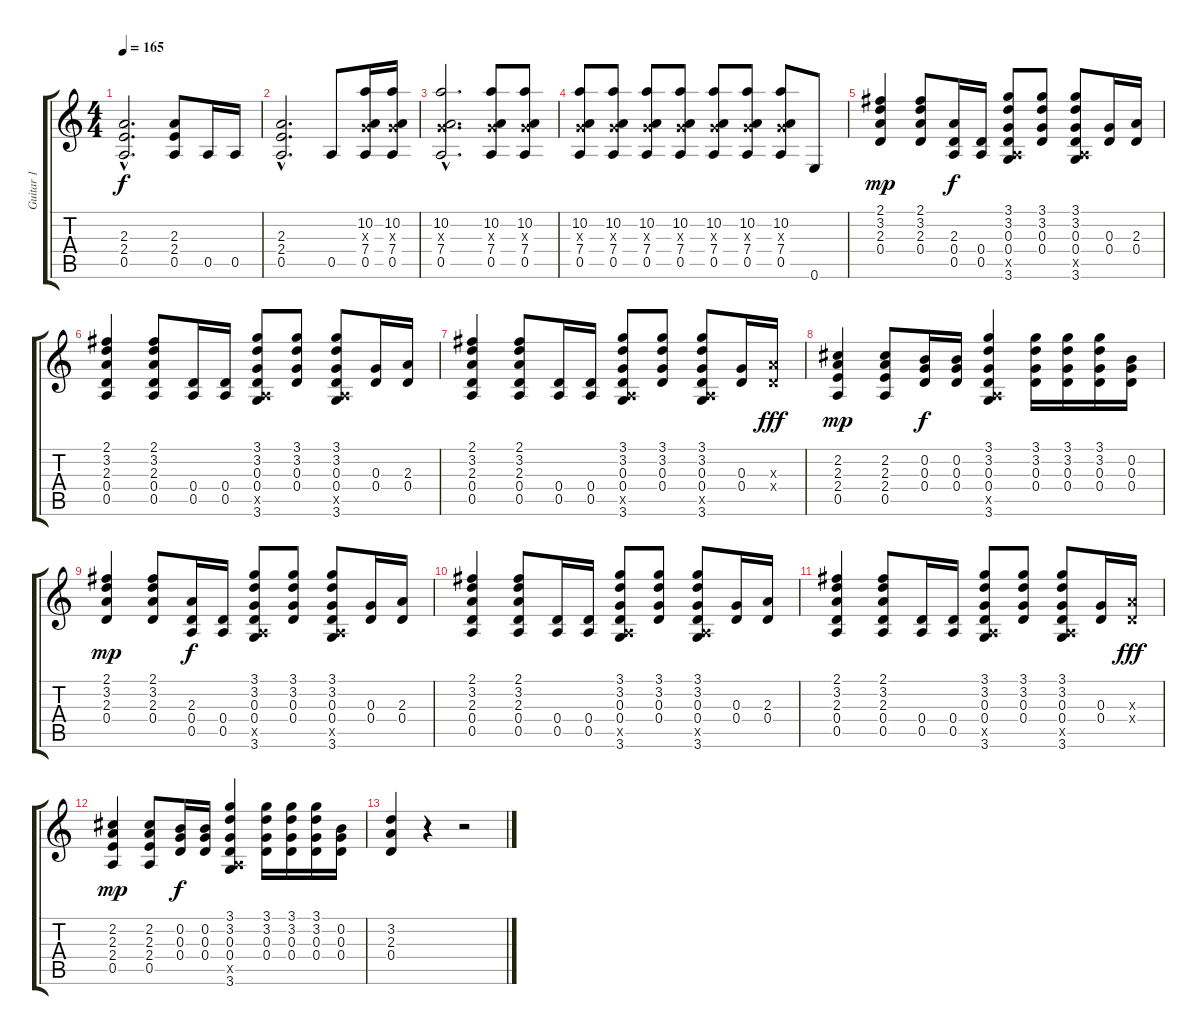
\track ("Guitar 1" "Guitar 1") {instrument overdrivenguitar}
\staff {score tabs}
\tuning (E4 B3 G3 D3 A2 E2) {hide}
\ts (4 4)
\tempo 165
\clef g2
\ks c
(2.3{hac} 2.4{hac} 0.5{hac}).2{d dy f} (2.3 2.4 0.5).8 0.5.16 0.5.16 |
(2.3{hac} 2.4{hac} 0.5{hac}).2{d} 0.5.8 (10.2 0.3{x} 7.4 0.5).16 (10.2 0.3{x} 7.4 0.5).16 |
(10.2{hac} 0.3{hac x} 7.4{hac} 0.5{hac}).2{d} (10.2 0.3{x} 7.4 0.5).8 (10.2 0.3{x} 7.4 0.5).8 |
(10.2 0.3{x} 7.4 0.5).8 (10.2 0.3{x} 7.4 0.5).8 (10.2 0.3{x} 7.4 0.5).8 (10.2 0.3{x} 7.4 0.5).8 (10.2 0.3{x} 7.4 0.5).8 (10.2 0.3{x} 7.4 0.5).8 (10.2 0.3{x} 7.4 0.5).8 0.6.8 |
(2.1 3.2 2.3 0.4).4{dy mp} (2.1 3.2 2.3 0.4).8 (2.3 0.4 0.5).16{dy f} (0.4 0.5).16 (3.1 3.2 0.3 0.4 0.5{x} 3.6).8 (3.1 3.2 0.3 0.4).8 (3.1 3.2 0.3 0.4 0.5{x} 3.6).8 (0.3 0.4).16 (2.3 0.4).16 |
(2.1 3.2 2.3 0.4 0.5).4 (2.1 3.2 2.3 0.4 0.5).8 (0.4 0.5).16 (0.4 0.5).16 (3.1 3.2 0.3 0.4 0.5{x} 3.6).8 (3.1 3.2 0.3 0.4).8 (3.1 3.2 0.3 0.4 0.5{x} 3.6).8 (0.3 0.4).16 (2.3 0.4).16 |
(2.1 3.2 2.3 0.4 0.5).4 (2.1 3.2 2.3 0.4 0.5).8 (0.4 0.5).16 (0.4 0.5).16 (3.1 3.2 0.3 0.4 0.5{x} 3.6).8 (3.1 3.2 0.3 0.4).8 (3.1 3.2 0.3 0.4 0.5{x} 3.6).8 (0.3 0.4).16 (2.3{x} 0.4{x}).16{dy fff} |
(2.2 2.3 2.4 0.5).4{dy mp} (2.2 2.3 2.4 0.5).8 (0.2 0.3 0.4).16{dy f} (0.2 0.3 0.4).16 (3.1 3.2 0.3 0.4 0.5{x} 3.6).4 (3.1 3.2 0.3 0.4).16 (3.1 3.2 0.3 0.4).16 (3.1 3.2 0.3 0.4).16 (0.2 0.3 0.4).16 |
(2.1 3.2 2.3 0.4).4{dy mp} (2.1 3.2 2.3 0.4).8 (2.3 0.4 0.5).16{dy f} (0.4 0.5).16 (3.1 3.2 0.3 0.4 0.5{x} 3.6).8 (3.1 3.2 0.3 0.4).8 (3.1 3.2 0.3 0.4 0.5{x} 3.6).8 (0.3 0.4).16 (2.3 0.4).16 |
(2.1 3.2 2.3 0.4 0.5).4 (2.1 3.2 2.3 0.4 0.5).8 (0.4 0.5).16 (0.4 0.5).16 (3.1 3.2 0.3 0.4 0.5{x} 3.6).8 (3.1 3.2 0.3 0.4).8 (3.1 3.2 0.3 0.4 0.5{x} 3.6).8 (0.3 0.4).16 (2.3 0.4).16 |
(2.1 3.2 2.3 0.4 0.5).4 (2.1 3.2 2.3 0.4 0.5).8 (0.4 0.5).16 (0.4 0.5).16 (3.1 3.2 0.3 0.4 0.5{x} 3.6).8 (3.1 3.2 0.3 0.4).8 (3.1 3.2 0.3 0.4 0.5{x} 3.6).8 (0.3 0.4).16 (2.3{x} 0.4{x}).16{dy fff} |
(2.2 2.3 2.4 0.5).4{dy mp} (2.2 2.3 2.4 0.5).8 (0.2 0.3 0.4).16{dy f} (0.2 0.3 0.4).16 (3.1 3.2 0.3 0.4 0.5{x} 3.6).4 (3.1 3.2 0.3 0.4).16 (3.1 3.2 0.3 0.4).16 (3.1 3.2 0.3 0.4).16 (0.2 0.3 0.4).16 |
(3.2 2.3 0.4).4 r.4 r.2
